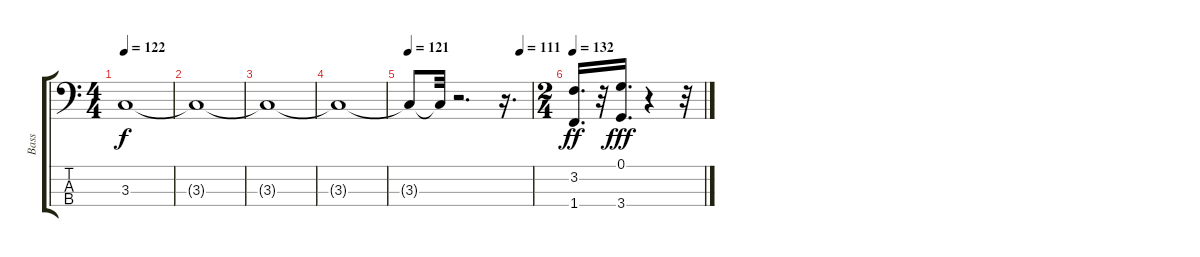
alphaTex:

\track ("Bass" "Bass") {instrument electricbasspick}
\staff {score tabs}
\tuning (G2 D2 A1 E1) {hide}
\ts (4 4)
\tempo 122
\clef f4
\ks c
3.3{t}.1{dy f} |
3.3{t}.1 |
3.3{t}.1 |
3.3{t}.1 |
\tempo 121
\tempo (111 0.90625)
3.3{t}.8 3.3{t}.32 r.2{d} r.16{d} |
\ts (2 4)
\tempo 132
(3.2 1.4).16{d dy ff} r.32 (0.1 3.4).16{d dy fff} r.4 r.32
